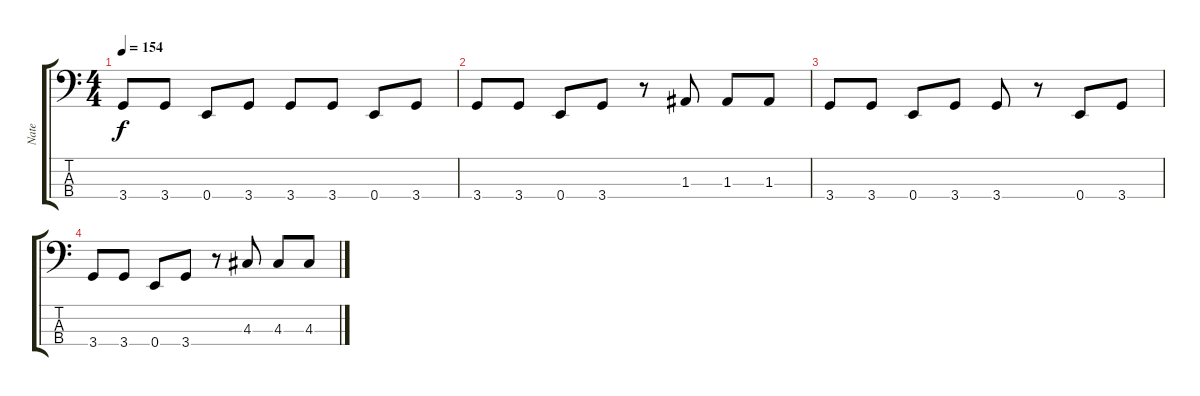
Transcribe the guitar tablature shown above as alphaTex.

\track ("Nate" "Nate") {instrument electricbasspick}
\staff {score tabs}
\tuning (G2 D2 A1 E1) {hide}
\ts (4 4)
\tempo 154
\clef f4
\ks c
3.4.8{dy f} 3.4.8 0.4.8 3.4.8 3.4.8 3.4.8 0.4.8 3.4.8 |
3.4.8 3.4.8 0.4.8 3.4.8 r.8 1.3.8 1.3.8 1.3.8 |
3.4.8 3.4.8 0.4.8 3.4.8 3.4.8 r.8 0.4.8 3.4.8 |
3.4.8 3.4.8 0.4.8 3.4.8 r.8 4.3.8 4.3.8 4.3.8
